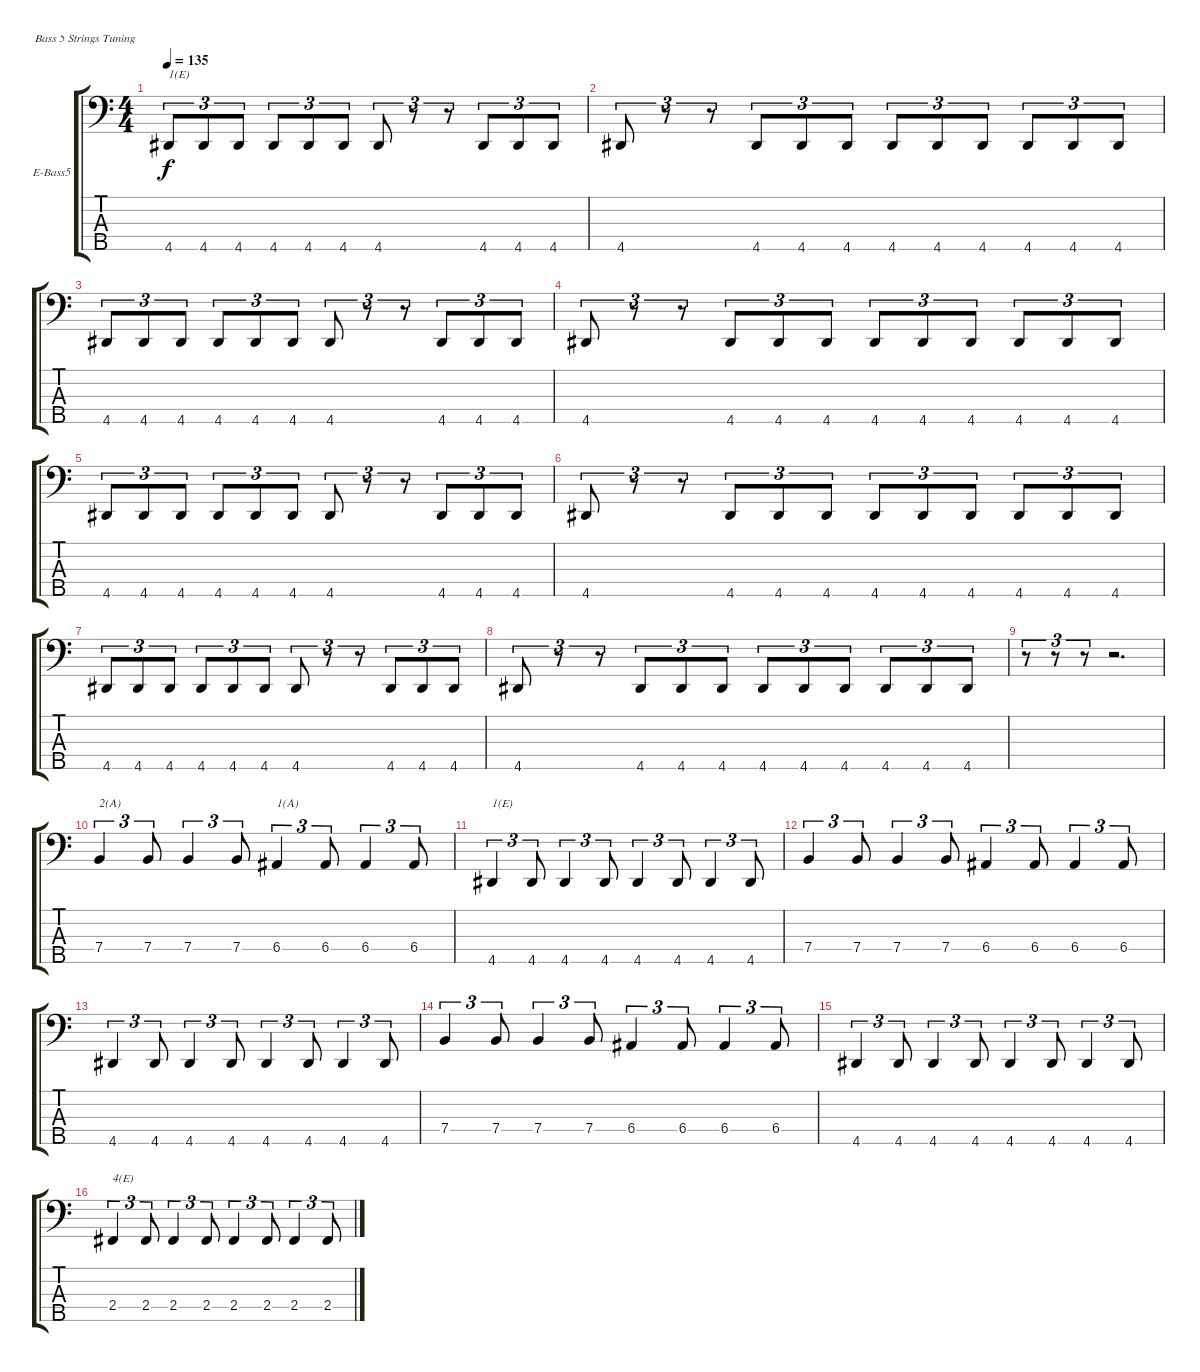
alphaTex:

\bracketExtendMode groupsimilarinstruments
\firstSystemTrackNameOrientation horizontal
\otherSystemsTrackNameOrientation horizontal
\track ("Bass - Phoenix" "E-Bass5") {instrument electricbasspick}
\staff {score tabs}
\tuning (G2 D2 A1 E1 B0)
\ts (4 4)
\tempo 135
\clef f4
\ks c
4.5.8{tu (3 2) txt "1(E)" dy f} 4.5.8{tu (3 2)} 4.5.8{tu (3 2)} 4.5.8{tu (3 2)} 4.5.8{tu (3 2)} 4.5.8{tu (3 2)} 4.5.8{tu (3 2)} r.8{tu (3 2)} r.8{tu (3 2)} 4.5.8{tu (3 2)} 4.5.8{tu (3 2)} 4.5.8{tu (3 2)} |
4.5.8{tu (3 2)} r.8{tu (3 2)} r.8{tu (3 2)} 4.5.8{tu (3 2)} 4.5.8{tu (3 2)} 4.5.8{tu (3 2)} 4.5.8{tu (3 2)} 4.5.8{tu (3 2)} 4.5.8{tu (3 2)} 4.5.8{tu (3 2)} 4.5.8{tu (3 2)} 4.5.8{tu (3 2)} |
4.5.8{tu (3 2)} 4.5.8{tu (3 2)} 4.5.8{tu (3 2)} 4.5.8{tu (3 2)} 4.5.8{tu (3 2)} 4.5.8{tu (3 2)} 4.5.8{tu (3 2)} r.8{tu (3 2)} r.8{tu (3 2)} 4.5.8{tu (3 2)} 4.5.8{tu (3 2)} 4.5.8{tu (3 2)} |
4.5.8{tu (3 2)} r.8{tu (3 2)} r.8{tu (3 2)} 4.5.8{tu (3 2)} 4.5.8{tu (3 2)} 4.5.8{tu (3 2)} 4.5.8{tu (3 2)} 4.5.8{tu (3 2)} 4.5.8{tu (3 2)} 4.5.8{tu (3 2)} 4.5.8{tu (3 2)} 4.5.8{tu (3 2)} |
4.5.8{tu (3 2)} 4.5.8{tu (3 2)} 4.5.8{tu (3 2)} 4.5.8{tu (3 2)} 4.5.8{tu (3 2)} 4.5.8{tu (3 2)} 4.5.8{tu (3 2)} r.8{tu (3 2)} r.8{tu (3 2)} 4.5.8{tu (3 2)} 4.5.8{tu (3 2)} 4.5.8{tu (3 2)} |
4.5.8{tu (3 2)} r.8{tu (3 2)} r.8{tu (3 2)} 4.5.8{tu (3 2)} 4.5.8{tu (3 2)} 4.5.8{tu (3 2)} 4.5.8{tu (3 2)} 4.5.8{tu (3 2)} 4.5.8{tu (3 2)} 4.5.8{tu (3 2)} 4.5.8{tu (3 2)} 4.5.8{tu (3 2)} |
4.5.8{tu (3 2)} 4.5.8{tu (3 2)} 4.5.8{tu (3 2)} 4.5.8{tu (3 2)} 4.5.8{tu (3 2)} 4.5.8{tu (3 2)} 4.5.8{tu (3 2)} r.8{tu (3 2)} r.8{tu (3 2)} 4.5.8{tu (3 2)} 4.5.8{tu (3 2)} 4.5.8{tu (3 2)} |
4.5.8{tu (3 2)} r.8{tu (3 2)} r.8{tu (3 2)} 4.5.8{tu (3 2)} 4.5.8{tu (3 2)} 4.5.8{tu (3 2)} 4.5.8{tu (3 2)} 4.5.8{tu (3 2)} 4.5.8{tu (3 2)} 4.5.8{tu (3 2)} 4.5.8{tu (3 2)} 4.5.8{tu (3 2)} |
r.8{tu (3 2)} r.8{tu (3 2)} r.8{tu (3 2)} r.2{d} |
7.4.4{tu (3 2) txt "2(A)"} 7.4.8{tu (3 2)} 7.4.4{tu (3 2)} 7.4.8{tu (3 2)} 6.4.4{tu (3 2) txt "1(A)"} 6.4.8{tu (3 2)} 6.4.4{tu (3 2)} 6.4.8{tu (3 2)} |
4.5.4{tu (3 2) txt "1(E)"} 4.5.8{tu (3 2)} 4.5.4{tu (3 2)} 4.5.8{tu (3 2)} 4.5.4{tu (3 2)} 4.5.8{tu (3 2)} 4.5.4{tu (3 2)} 4.5.8{tu (3 2)} |
7.4.4{tu (3 2)} 7.4.8{tu (3 2)} 7.4.4{tu (3 2)} 7.4.8{tu (3 2)} 6.4.4{tu (3 2)} 6.4.8{tu (3 2)} 6.4.4{tu (3 2)} 6.4.8{tu (3 2)} |
4.5.4{tu (3 2)} 4.5.8{tu (3 2)} 4.5.4{tu (3 2)} 4.5.8{tu (3 2)} 4.5.4{tu (3 2)} 4.5.8{tu (3 2)} 4.5.4{tu (3 2)} 4.5.8{tu (3 2)} |
7.4.4{tu (3 2)} 7.4.8{tu (3 2)} 7.4.4{tu (3 2)} 7.4.8{tu (3 2)} 6.4.4{tu (3 2)} 6.4.8{tu (3 2)} 6.4.4{tu (3 2)} 6.4.8{tu (3 2)} |
4.5.4{tu (3 2)} 4.5.8{tu (3 2)} 4.5.4{tu (3 2)} 4.5.8{tu (3 2)} 4.5.4{tu (3 2)} 4.5.8{tu (3 2)} 4.5.4{tu (3 2)} 4.5.8{tu (3 2)} |
2.4.4{tu (3 2) txt "4(E)"} 2.4.8{tu (3 2)} 2.4.4{tu (3 2)} 2.4.8{tu (3 2)} 2.4.4{tu (3 2)} 2.4.8{tu (3 2)} 2.4.4{tu (3 2)} 2.4.8{tu (3 2)}
